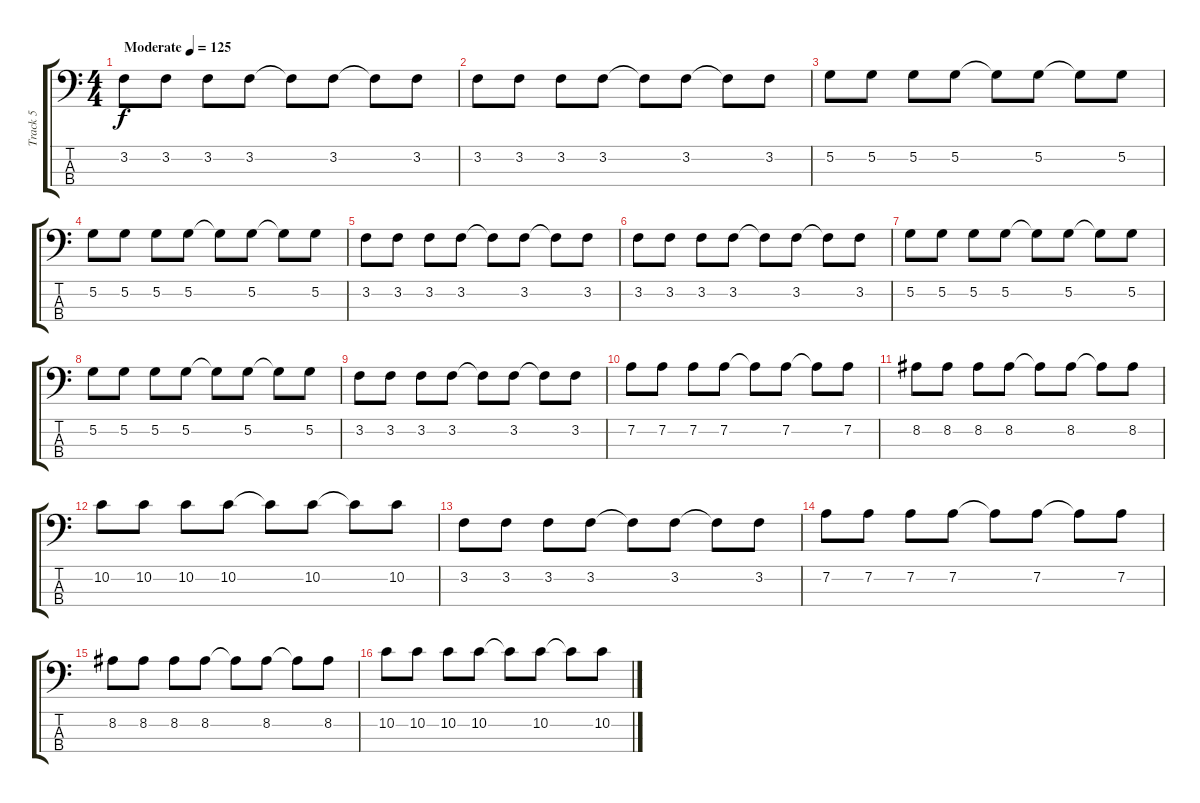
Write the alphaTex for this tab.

\track ("Track 5" "Track 5") {instrument electricbassfinger}
\staff {score tabs}
\tuning (G2 D2 A1 E1) {hide}
\ts (4 4)
\tempo (125 "Moderate")
\clef f4
\ks c
3.2.8{dy f instrument electricbassfinger} 3.2.8 3.2.8 3.2.8 3.2{t}.8 3.2.8 3.2{t}.8 3.2.8 |
3.2.8 3.2.8 3.2.8 3.2.8 3.2{t}.8 3.2.8 3.2{t}.8 3.2.8 |
5.2.8 5.2.8 5.2.8 5.2.8 5.2{t}.8 5.2.8 5.2{t}.8 5.2.8 |
5.2.8 5.2.8 5.2.8 5.2.8 5.2{t}.8 5.2.8 5.2{t}.8 5.2.8 |
3.2.8 3.2.8 3.2.8 3.2.8 3.2{t}.8 3.2.8 3.2{t}.8 3.2.8 |
3.2.8 3.2.8 3.2.8 3.2.8 3.2{t}.8 3.2.8 3.2{t}.8 3.2.8 |
5.2.8 5.2.8 5.2.8 5.2.8 5.2{t}.8 5.2.8 5.2{t}.8 5.2.8 |
5.2.8 5.2.8 5.2.8 5.2.8 5.2{t}.8 5.2.8 5.2{t}.8 5.2.8 |
3.2.8 3.2.8 3.2.8 3.2.8 3.2{t}.8 3.2.8 3.2{t}.8 3.2.8 |
7.2.8 7.2.8 7.2.8 7.2.8 7.2{t}.8 7.2.8 7.2{t}.8 7.2.8 |
8.2.8 8.2.8 8.2.8 8.2.8 8.2{t}.8 8.2.8 8.2{t}.8 8.2.8 |
10.2.8 10.2.8 10.2.8 10.2.8 10.2{t}.8 10.2.8 10.2{t}.8 10.2.8 |
3.2.8 3.2.8 3.2.8 3.2.8 3.2{t}.8 3.2.8 3.2{t}.8 3.2.8 |
7.2.8 7.2.8 7.2.8 7.2.8 7.2{t}.8 7.2.8 7.2{t}.8 7.2.8 |
8.2.8 8.2.8 8.2.8 8.2.8 8.2{t}.8 8.2.8 8.2{t}.8 8.2.8 |
10.2.8 10.2.8 10.2.8 10.2.8 10.2{t}.8 10.2.8 10.2{t}.8 10.2.8
